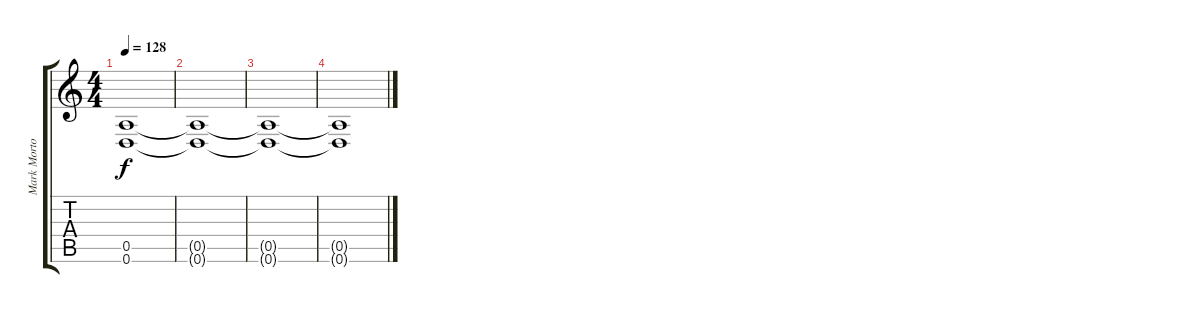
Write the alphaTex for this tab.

\track ("Mark Morton - Rhythm" "Mark Morto") {instrument distortionguitar}
\staff {score tabs}
\tuning (E4 B3 G3 D3 A2 D2) {hide}
\ts (4 4)
\tempo 128
\clef g2
\ks c
(0.5{t} 0.6{t}).1{dy f} |
(0.5{t} 0.6{t}).1 |
(0.5{t} 0.6{t}).1 |
(0.5{t} 0.6{t}).1
